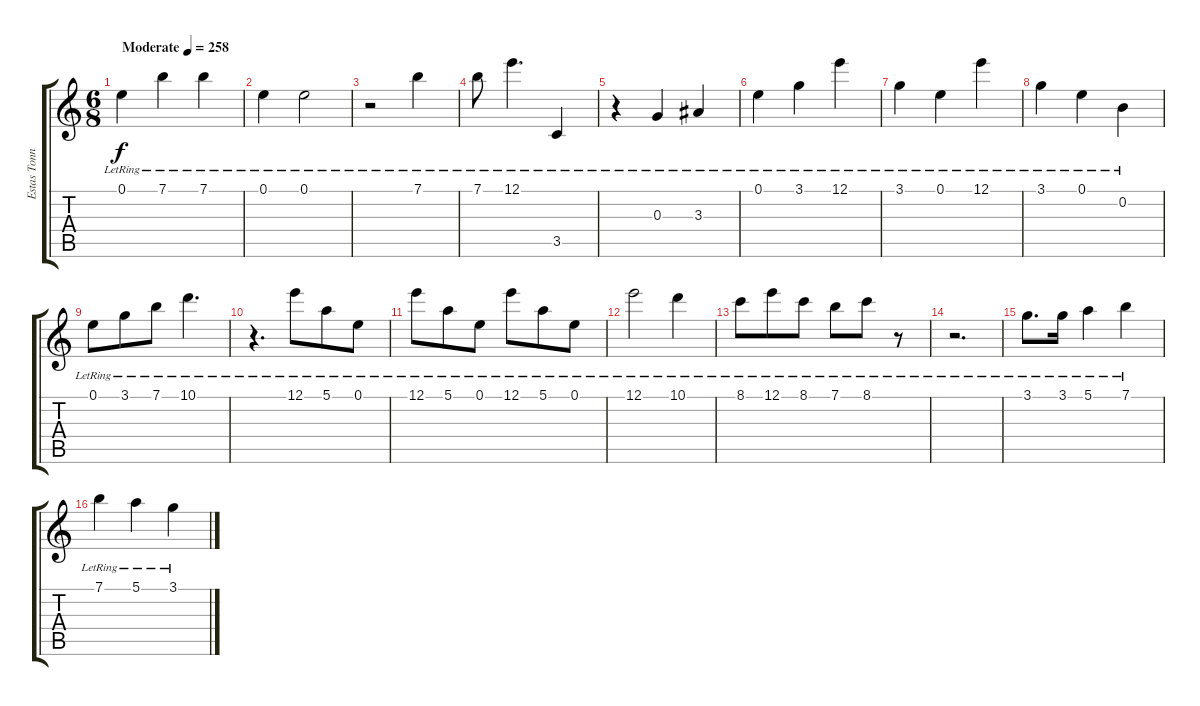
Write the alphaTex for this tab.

\track ("Estas Tonne" "Estas Tonn") {instrument acousticguitarnylon}
\staff {score tabs}
\tuning (E4 B3 G3 D3 A2 E2) {hide}
\ts (6 8)
\tempo (258 "Moderate")
\clef g2
\ks c
0.1{lr}.4{dy f instrument acousticguitarnylon} 7.1{lr}.4 7.1{lr}.4 |
0.1{lr}.4 0.1{lr}.2 |
r.2 7.1{lr}.4 |
7.1{lr}.8 12.1{lr}.4{d} 3.5{lr}.4 |
r.4 0.3{lr}.4 3.3{lr}.4 |
0.1{lr}.4 3.1{lr}.4 12.1{lr}.4 |
3.1{lr}.4 0.1{lr}.4 12.1{lr}.4 |
3.1{lr}.4 0.1{lr}.4 0.2{lr}.4 |
0.1{lr}.8 3.1{lr}.8 7.1{lr}.8 10.1{lr}.4{d} |
r.4{d} 12.1{lr}.8 5.1{lr}.8 0.1{lr}.8 |
12.1{lr}.8 5.1{lr}.8 0.1{lr}.8 12.1{lr}.8 5.1{lr}.8 0.1{lr}.8 |
12.1{lr}.2 10.1{lr}.4 |
8.1{lr}.8 12.1{lr}.8 8.1{lr}.8 7.1{lr}.8 8.1{lr}.8 r.8 |
r.2{d} |
3.1{lr}.8{d} 3.1{lr}.16 5.1{lr}.4 7.1{lr}.4 |
7.1{lr}.4 5.1{lr}.4 3.1{lr}.4
